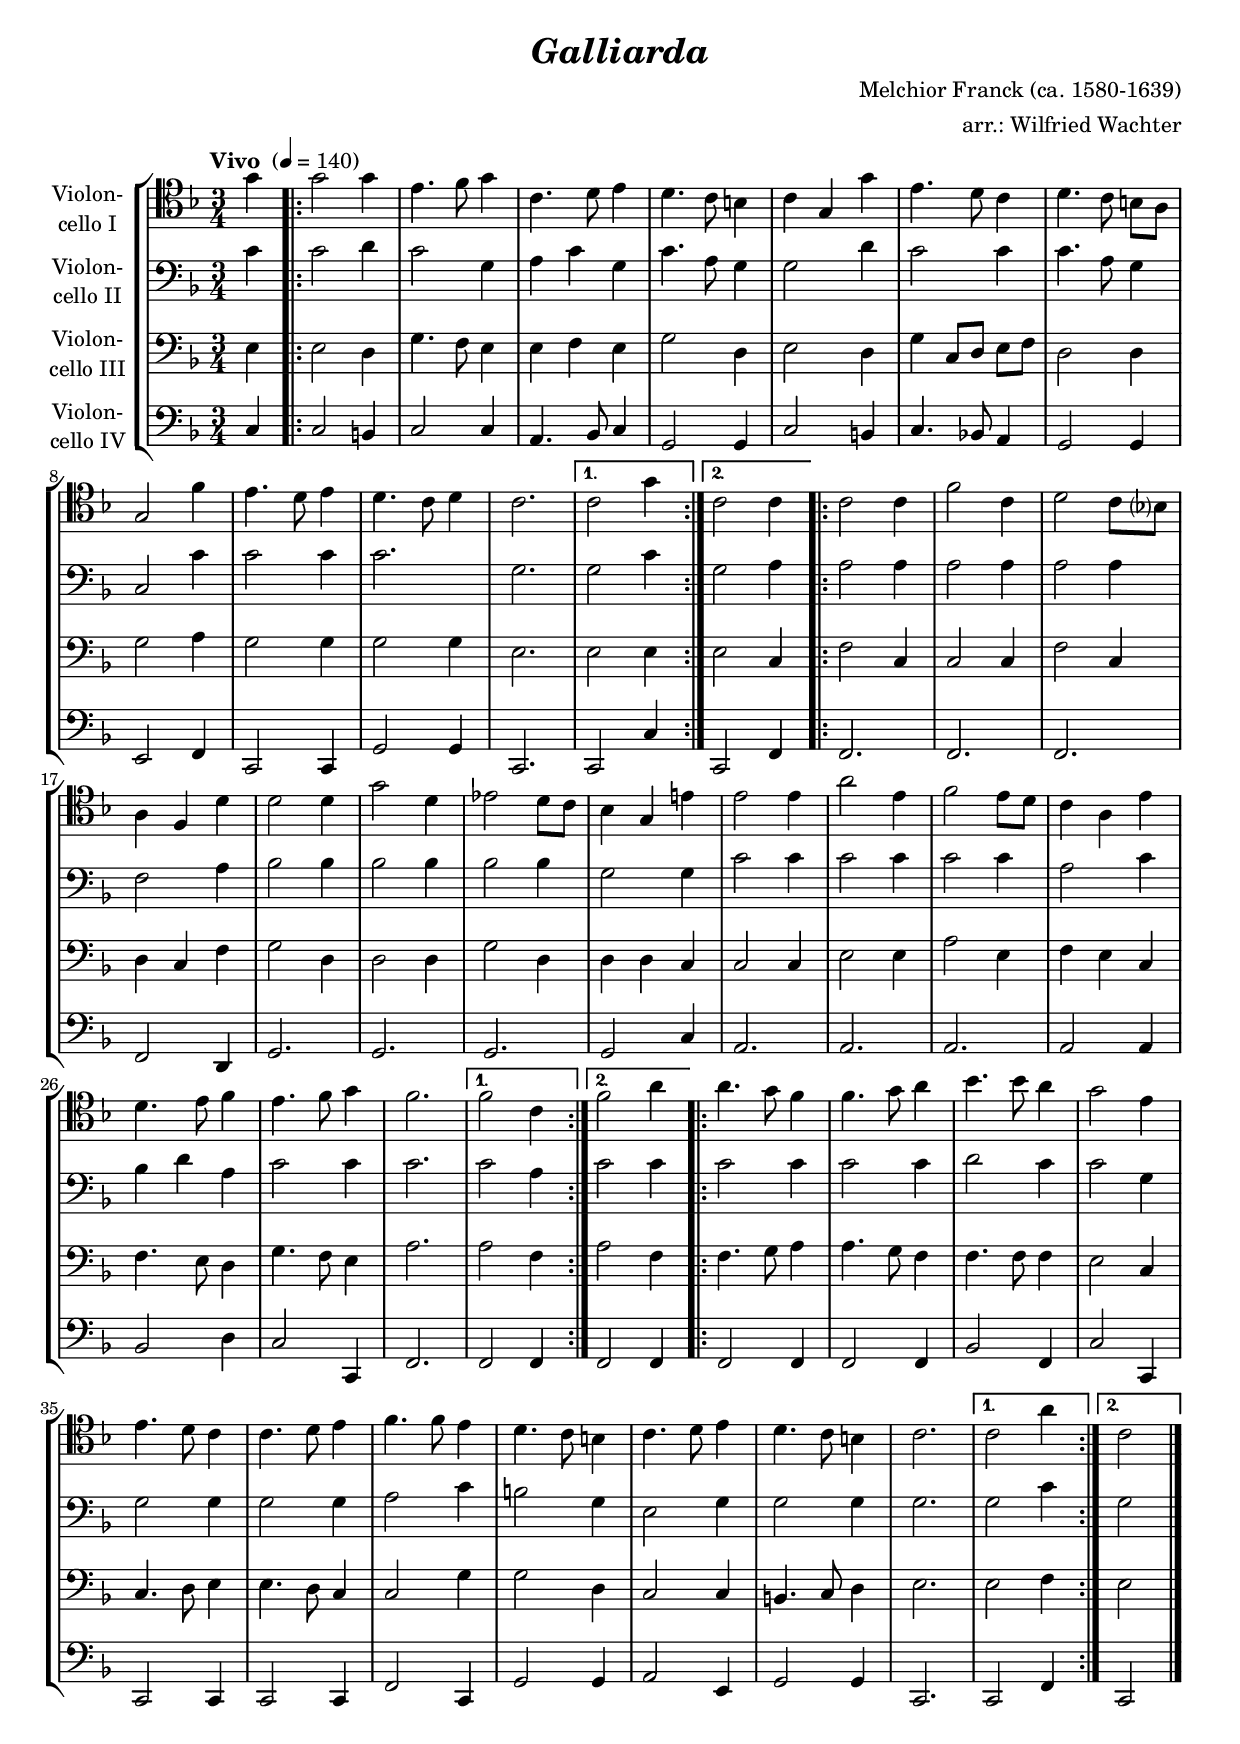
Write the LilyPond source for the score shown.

\version "2.18.2"
\include "deutsch.ly"
  
#(set-global-staff-size 19)

\header {
  title     = \markup \bold \italic "Galliarda"
  composer  = "Melchior Franck (ca. 1580-1639)"
  arranger  = "arr.: Wilfried Wachter"
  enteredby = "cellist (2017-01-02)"
%  piece     = ""
}

voiceconsts = {
  \key f \major
  \time 3/4
  \clef "bass"
% \numericTimeSignature
  \compressFullBarRests
  % Set default beaming for all staves
  \set Timing.beamExceptions = #'()
  \set Timing.baseMoment     = #(ly:make-moment 1 4)
  \set Timing.beatStructure  = #'(1 1 1)
  \tempo "Vivo " 4=140
}

mifl = "flute"
mist = "string ensemble 1"
%minstr = "accordion"
miba = "bassoon"
%miba = "electric bass (pick)"
%miba = "electric bass (finger)"
%milo = "drawbar organ"
milo = "harpsichord"

va = \relative c'' {
  \voiceconsts
  \clef "tenor"

  \partial 4 g4
  \repeat volta 2 {
    g2 g4
    e4. f8 g4
    c,4. d8 e4
    d4. c8 h4
    c g g'
    e4. d8 c4
    d4. c8 h a
    g2 f'4
    e4. d8 e4

    d4. c8 d4
    c2.
  }
  \alternative {
    { c2 g'4 }
    { c,2 c4 }
  }
    
  \repeat volta 2 {
    c2 c4
    f2 c4
    d2 c8 b?
    a4 f d'
    d2 d4
    g2 d4
    es2 d8 c
    b4 g e'!

    e2 e4
    a2 e4
    f2 e8 d
    c4 a e'
    d4. e8 f4
    e4. f8 g4
    f2.
  }
  \alternative {
    { f2 c4 }
    { f2 a4 }
  }

  \repeat volta 2 {
    a4. g8 f4
    f4. g8 a4

    b4. b8 a4
    g2 e4
    e4. d8 c4
    c4. d8 e4
    f4. f8 e4
    d4. c8 h4
    c4. d8 e4
    d4. c8 h4
    c2.
  }
  \alternative {
    { c2 a'4 }
    { c,2 }
  } \bar "|."
}

vb = \relative c' {
  \voiceconsts

  \partial 4 c4
  \repeat volta 2 {
    c2 d4
    c2 g4
    a c g
    c4. a8 g4
    g2 d'4
    c2 c4
    c4. a8 g4
    c,2 c'4
    c2 c4
    c2.
    g
  }
  \alternative {
    { g2 c4 }
    { g2 a4 }
  }
  
  \repeat volta 2 {
    a2 a4
    a2 a4
    a2 a4
    f2 a4
    b2 b4
    b2 b4
    b2 b4
    g2 g4
    c2 c4
    c2 c4
    c2 c4

    a2 c4
    b d a
    c2 c4
    c2.
  }
  \alternative {
    { c2 a4 }
    { c2 c4 }
  }

  \repeat volta 2 {
    c2 c4
    c2 c4
    d2 c4
    c2 g4
    g2 g4
    g2 g4

    a2 c4
    h2 g4
    e2 g4
    g2 g4
    g2.
  }
  \alternative {
    { g2 c4 }
    { g2 }
  } \bar "|."
}

vc = \relative c {
  \voiceconsts

  \partial 4 e4
  \repeat volta 2 {
    e2 d4
    g4. f8 e4
    e f e
    g2 d4
    e2 d4
    g c,8 d e f
    d2 d4
    g2 a4
    g2 g4
    g2 g4
    e2.
  }
  \alternative {
    { e2 e4 }
    { e2 c4 }
  }
  
  \repeat volta 2 {
    f2 c4
    c2 c4
    f2 c4
    d c f
    g2 d4
    d2 d4
    g2 d4
    d d c
    c2 c4
    e2 e4
    a2 e4

    f e c
    f4. e8 d4
    g4. f8 e4
    a2.
  }
  \alternative {
    { a2 f4 }
    { a2 f4 }
  }
  
  \repeat volta 2 {
    f4. g8 a4
    a4. g8 f4
    f4. f8 f4
    e2 c4

    c4. d8 e4
    e4. d8 c4
    c2 g'4
    g2 d4
    c2 c4
    h4. c8 d4
    e2.
  }
  \alternative {
    { e2 f4 }
    { e2 }
  } \bar "|."
}

vd = \relative c {
  \voiceconsts

  \partial 4 c4
  \repeat volta 2 {
    c2 h4
    c2 c4
    a4. b8 c4
    g2 g4
    c2 h4
    c4. b!8 a4
    g2 g4
    e2 f4
    c2 c4
    g'2 g4
    c,2.
  }
  \alternative {
    { c2 c'4 }
    { c,2 f4 }
  }

  \repeat volta 2 {
    f2.
    f
    f
    f2 d4
    g2.
    g
    g
    g2 c4
    a2.
    a
    a
    a2 a4

    b2 d4
    c2 c,4
    f2.
  }
  \alternative {
    { f2 f4 }
    { f2 f4 }
  }
  
  \repeat volta 2 {
    f2 f4
    f2 f4
    b2 f4
    c'2 c,4
    c2 c4
    c2 c4
    f2 c4
    g'2 g4

    a2 e4
    g2 g4
    c,2.
  }
  \alternative {
    { c2 f4 }
    { c2 }
  } \bar "|."
}


music = \new StaffGroup <<
      \new Staff {
	\set Staff.midiInstrument = \mist
	\set Staff.instrumentName = \markup \center-column { "Violon-" "cello I" }
	\transpose f f { \va }
      }

      \new Staff {
	\set Staff.midiInstrument = \mist
	\set Staff.instrumentName = \markup \center-column { "Violon-" "cello II" }
	\transpose f f { \vb }
      }

      \new Staff {
	\set Staff.midiInstrument = \mist
	\set Staff.instrumentName = \markup \center-column { "Violon-" "cello III" }
	\transpose f f { \vc }
      }

      \new Staff {
	\set Staff.midiInstrument = \miba
	\set Staff.instrumentName = \markup \center-column { "Violon-" "cello IV" }
	\transpose f f { \vd }
      }
>>

\book {
  \score {
    \music
    \layout {}
  }

  \score {
    \unfoldRepeats \music

    \midi {
      \context {
        \Score
      }
    }
  }
}
